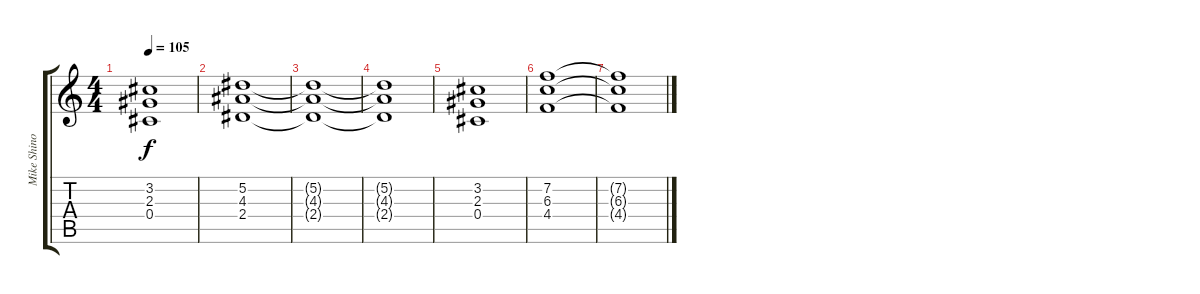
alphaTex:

\track ("Mike Shinoda (2nd Guitar)" "Mike Shino") {instrument distortionguitar}
\staff {score tabs}
\tuning (Eb4 Bb3 Gb3 Db3 Ab2 Db2) {hide}
\ts (4 4)
\tempo 105
\clef g2
\ks c
(3.2 2.3 0.4).1{dy f} |
(5.2 4.3 2.4).1 |
(5.2{t} 4.3{t} 2.4{t}).1 |
(5.2{t} 4.3{t} 2.4{t}).1 |
(3.2 2.3 0.4).1 |
(7.2 6.3 4.4).1 |
(7.2{t} 6.3{t} 4.4{t}).1
